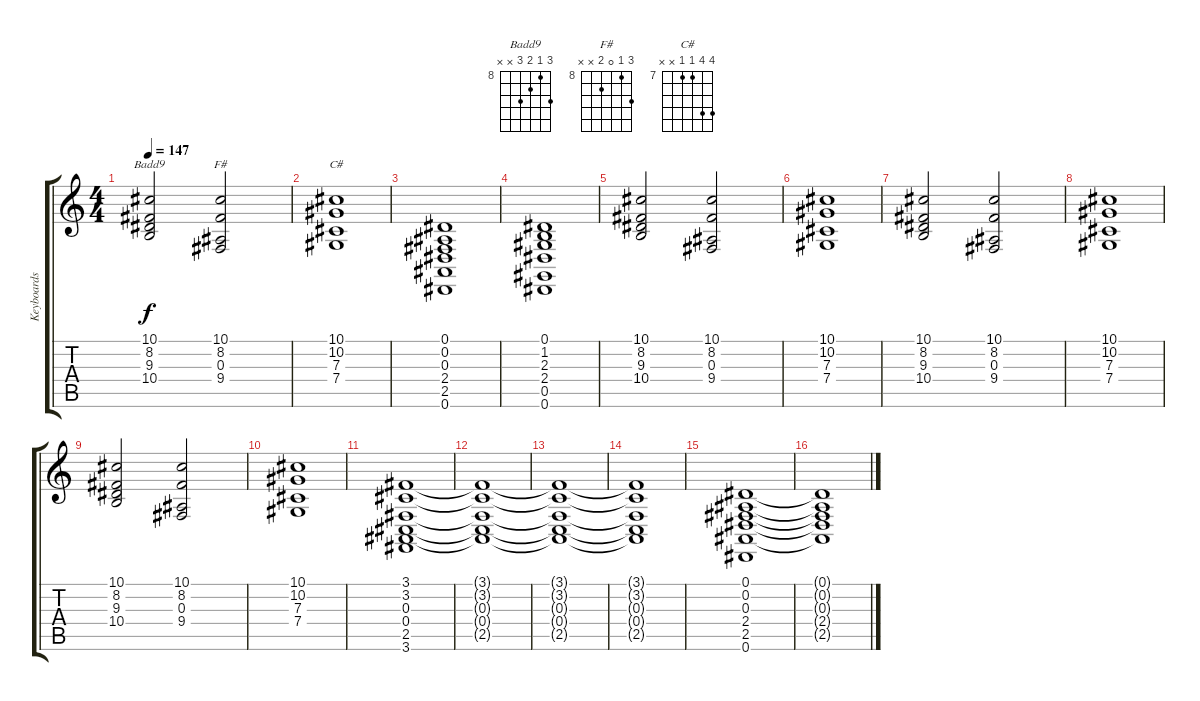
\track ("Keyboards" "Keyboards") {instrument synthstrings2}
\staff {score tabs}
\tuning (Eb4 Bb3 Gb3 Db3 Ab2 Eb2) {hide}
\chord ("Badd9" 10 8 9 10 x x) {firstfret 8}
\chord ("F#" 10 8 0 9 x x) {firstfret 8}
\chord ("C#" 10 10 7 7 x x) {firstfret 7}
\ts (4 4)
\tempo 147
\clef g2
\ks c
(10.1 8.2 9.3 10.4).2{ch "Badd9" dy f} (10.1 8.2 0.3 9.4).2{ch "F#"} |
(10.1 10.2 7.3 7.4).1{ch "C#"} |
(0.1 0.2 0.3 2.4 2.5 0.6).1 |
(0.1 1.2 2.3 2.4 0.5 0.6).1 |
(10.1 8.2 9.3 10.4).2 (10.1 8.2 0.3 9.4).2 |
(10.1 10.2 7.3 7.4).1 |
(10.1 8.2 9.3 10.4).2 (10.1 8.2 0.3 9.4).2 |
(10.1 10.2 7.3 7.4).1 |
(10.1 8.2 9.3 10.4).2 (10.1 8.2 0.3 9.4).2 |
(10.1 10.2 7.3 7.4).1 |
(3.1 3.2 0.3 0.4 2.5 3.6).1 |
(3.1{t} 3.2{t} 0.3{t} 0.4{t} 2.5{t}).1 |
(3.1{t} 3.2{t} 0.3{t} 0.4{t} 2.5{t}).1 |
(3.1{t} 3.2{t} 0.3{t} 0.4{t} 2.5{t}).1 |
(0.1 0.2 0.3 2.4 2.5 0.6).1 |
(0.1{t} 0.2{t} 0.3{t} 2.4{t} 2.5{t}).1
